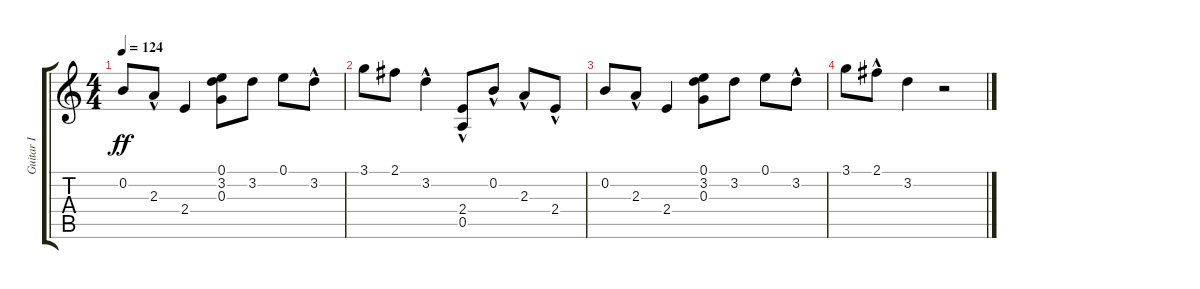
\track ("Guitar I" "Guitar I") {instrument electricguitarclean}
\staff {score tabs}
\tuning (E4 B3 G3 D3 A2 E2) {hide}
\ts (4 4)
\tempo 124
\clef g2
\ks c
0.2.8{dy ff} 2.3{hac}.8 2.4.4 (0.1 3.2 0.3).8 3.2.8 0.1.8 3.2{hac}.8 |
3.1.8 2.1.8 3.2{hac}.4 (2.4{hac} 0.5).8 0.2{hac}.8 2.3{hac}.8 2.4{hac}.8 |
0.2.8 2.3{hac}.8 2.4.4 (0.1 3.2 0.3).8 3.2.8 0.1.8 3.2{hac}.8 |
3.1.8 2.1{hac}.8 3.2.4 r.2
